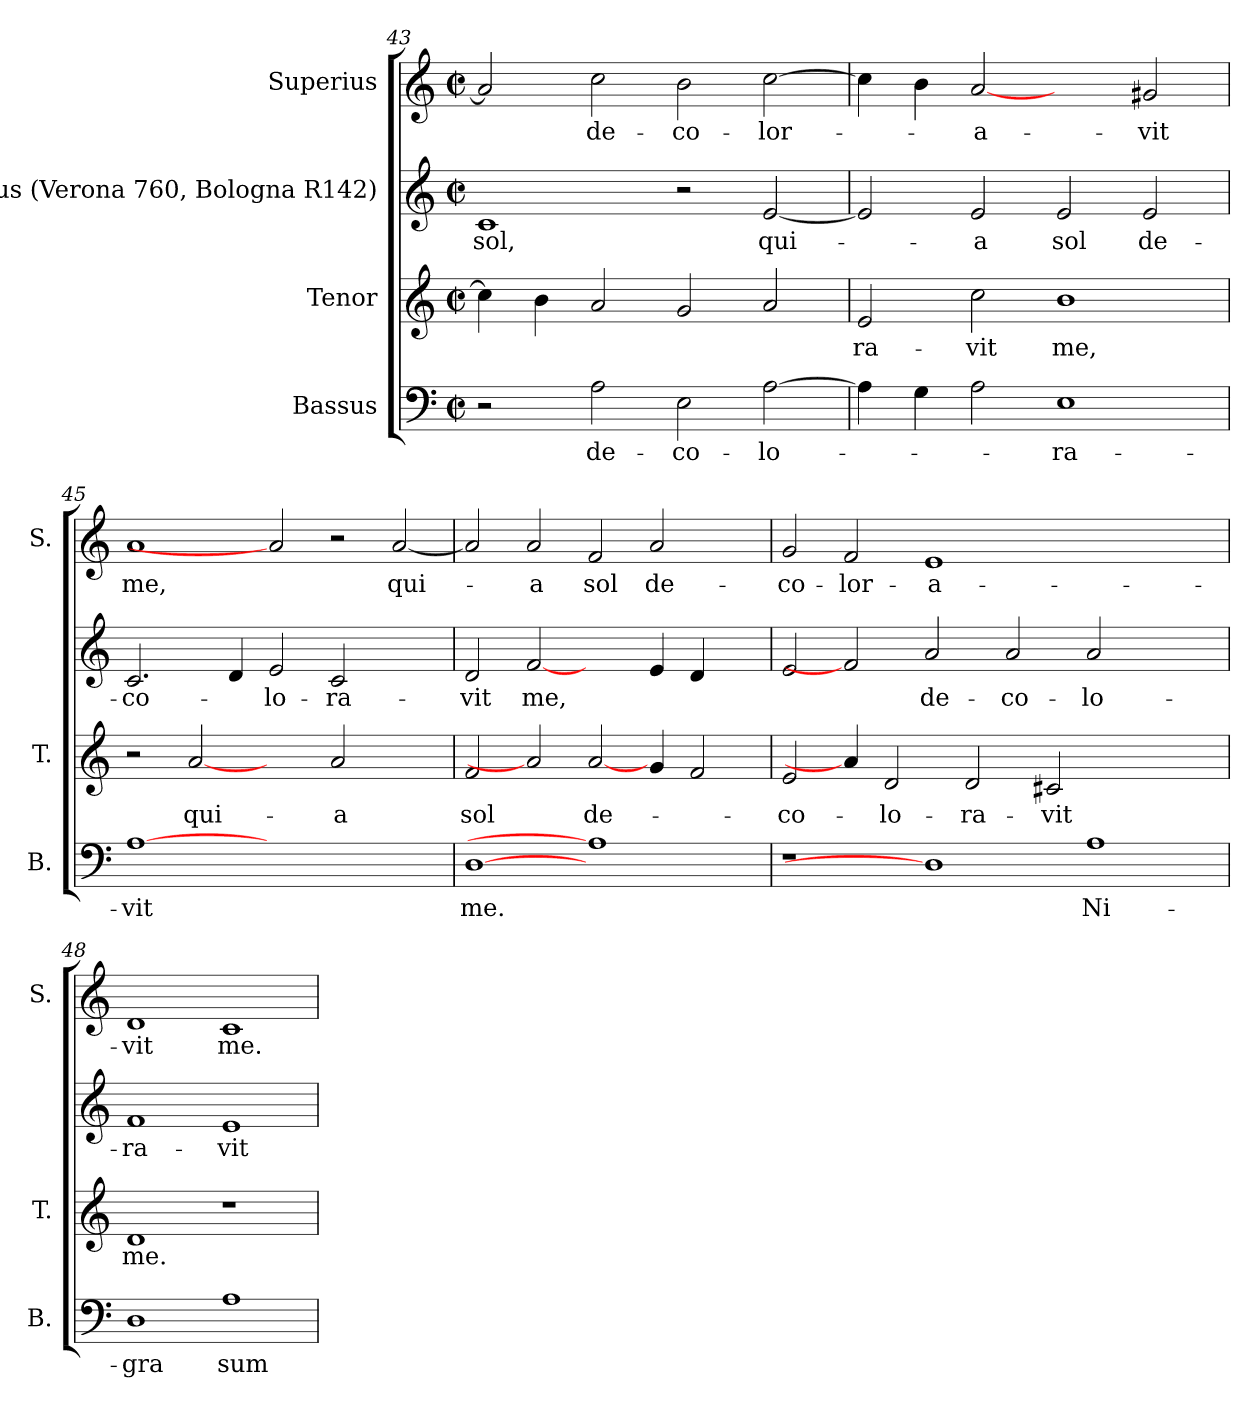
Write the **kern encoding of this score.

**kern	**text	**kern	**text	**kern	**text	**kern	**text
*part4	*part4	*part3	*part3	*part2	*part2	*part1	*part1
*staff4	*staff4	*staff3	*staff3	*staff2	*staff2	*staff1	*staff1
*I"Bassus	*	*I"Tenor	*	*I"Altus (Verona 760,  Bologna R142)	*	*I"Superius	*
*I'B.	*	*I'T.	*	*	*	*I'S.	*
*clefF4	*	*clefG2	*	*clefG2	*	*clefG2	*
*k[]	*	*k[]	*	*k[]	*	*k[]	*
*C:	*	*C:	*	*C:	*	*C:	*
*M2/2	*	*M2/2	*	*M2/2	*	*M2/2	*
*met(c|)	*	*met(c|)	*	*met(c|)	*	*met(c|)	*
=43	=43	=43	=43	=43	=43	=43	=43
!	!	!	!	!	!LO:LY:b:color=#000000	!	!
2r	.	4cci\]	.	1ci	sol,	2ai/]	.
.	.	4bi\	.	.	.	.	.
!	!LO:LY:b:color=#000000	!	!	!	!	!	!
!	!	!	!	!	!	!	!LO:LY:b:color=#000000
2Ai\	de-	2ai/	.	.	.	2cci\	de-
!	!LO:LY:b:color=#000000	!	!	!	!	!	!
!	!	!	!	!	!	!	!LO:LY:b:color=#000000
2Ei\	-co-	2gi/	.	2r	.	2bi\	-co-
!	!LO:LY:b:color=#000000	!	!	!	!	!	!
!	!	!	!	!	!LO:LY:b:color=#000000	!	!
!	!	!	!	!	!	!	!LO:LY:b:color=#000000
[>2Ai\	-lo-	2ai/	.	[<2ei/	qui-	[>2cci\	-lor-
!!LO:LB:g=z
=44	=44	=44	=44	=44	=44	=44	=44
!	!	!	!LO:LY:b:color=#000000	!	!	!	!
4Ai\]	.	2ei/	-ra-	2ei/]	.	4cci\]	.
4Gi\	.	.	.	.	.	4bi\	.
!	!	!	!LO:LY:b:color=#000000	!	!	!	!
!	!	!	!	!	!LO:LY:b:color=#000000	!	!
!	!	!	!	!	!	!	!LO:LY:b:color=#000000
2Ai\	.	2cci\	-vit	2ei/	-a	[2ai	-a-
!	!LO:LY:b:color=#000000	!	!	!	!	!	!
!	!	!	!LO:LY:b:color=#000000	!	!	!	!
!	!	!	!	!	!LO:LY:b:color=#000000	!	!
1Ei	-ra-	1bi	me,	2ei/	sol	2ryy	.
!	!	!	!	!	!LO:LY:b:color=#000000	!	!
!	!	!	!	!	!	!	!LO:LY:b:color=#000000
.	.	.	.	2ei/	de-	2g#Xi/	-vit
=45	=45	=45	=45	=45	=45	=45	=45
!	!LO:LY:b:color=#000000	!	!	!	!	!	!
!	!	!	!	!	!LO:LY:b:color=#000000	!	!
!	!	!	!	!	!	!	!LO:LY:b:color=#000000
[1Ai	-vit	2r	.	2.ci/	-co-	1ai	me,
!	!	!	!LO:LY:b:color=#000000	!	!	!	!
.	.	[2ai	qui-	.	.	.	.
.	.	.	.	4di/	.	.	.
!	!	!	!	!	!LO:LY:b:color=#000000	!	!
1.ryy	.	2ryy	.	2ei/	-lo-	2ai]	.
!	!	!	!LO:LY:b:color=#000000	!	!	!	!
!	!	!	!	!	!LO:LY:b:color=#000000	!	!
.	.	2ai/	-a	2ci/	-ra-	2r	.
!	!	!	!	!	!	!	!LO:LY:b:color=#000000
.	.	2ryy	.	2ryy	.	[<2ai/	qui-
=46	=46	=46	=46	=46	=46	=46	=46
!	!LO:LY:b:color=#000000	!	!	!	!	!	!
!	!	!	!LO:LY:b:color=#000000	!	!	!	!
!	!	!	!	!	!LO:LY:b:color=#000000	!	!
[1Di	me.	2fi/	sol	2di/	-vit	2ai/]	.
!	!	!	!	!	!LO:LY:b:color=#000000	!	!
!	!	!	!	!	!	!	!LO:LY:b:color=#000000
.	.	2ai]	.	[2fi	me,	2ai/	-a
!	!	!	!LO:LY:b:color=#000000	!	!	!	!
!	!	!	!	!	!	!	!LO:LY:b:color=#000000
1Ai]	.	[2ai/	de-	2ryy	.	2fi/	sol
!	!	!	!	!	!	!	!LO:LY:b:color=#000000
.	.	4gi/	.	4ei/	.	2ai/	de-
.	.	2fi/	.	4di/	.	.	.
4ryy	.	.	.	4ryy	.	4ryy	.
=47	=47	=47	=47	=47	=47	=47	=47
!	!	!	!LO:LY:b:color=#000000	!	!	!	!
!	!	!	!	!	!	!	!LO:LY:b:color=#000000
1r	.	2ei/	-co-	2ei/	.	2gi/	-co-
!	!	!	!	!	!	!	!LO:LY:b:color=#000000
.	.	4ai/]	.	2fi]	.	2fi/	-lor-
!	!	!	!LO:LY:b:color=#000000	!	!	!	!
.	.	2di/	-lo-	.	.	.	.
!	!	!	!	!	!LO:LY:b:color=#000000	!	!
!	!	!	!	!	!	!	!LO:LY:b:color=#000000
1Di]	.	.	.	2ai/	de-	1ei	-a-
!	!	!	!LO:LY:b:color=#000000	!	!	!	!
.	.	2di/	-ra-	.	.	.	.
!	!	!	!	!	!LO:LY:b:color=#000000	!	!
.	.	.	.	2ai/	-co-	.	.
!	!	!	!LO:LY:b:color=#000000	!	!	!	!
.	.	2c#Xi/	-vit	.	.	.	.
!	!LO:LY:b:color=#000000	!	!	!	!	!	!
!	!	!	!	!	!LO:LY:b:color=#000000	!	!
1Ai	Ni-	.	.	2ai/	-lo-	1ryy	.
.	.	2.ryy	.	.	.	.	.
.	.	.	.	2ryy	.	.	.
=48	=48	=48	=48	=48	=48	=48	=48
!	!LO:LY:b:color=#000000	!	!	!	!	!	!
!	!	!	!LO:LY:b:color=#000000	!	!	!	!
!	!	!	!	!	!LO:LY:b:color=#000000	!	!
!	!	!	!	!	!	!	!LO:LY:b:color=#000000
1Di	-gra	1di	me.	1fi	-ra-	1di	-vit
!	!LO:LY:b:color=#000000	!	!	!	!	!	!
!	!	!	!	!	!LO:LY:b:color=#000000	!	!
!	!	!	!	!	!	!	!LO:LY:b:color=#000000
1Ai	sum	1r	.	1ei	-vit	1ci	me.
=	=	=	=	=	=	=	=
*-	*-	*-	*-	*-	*-	*-	*-
